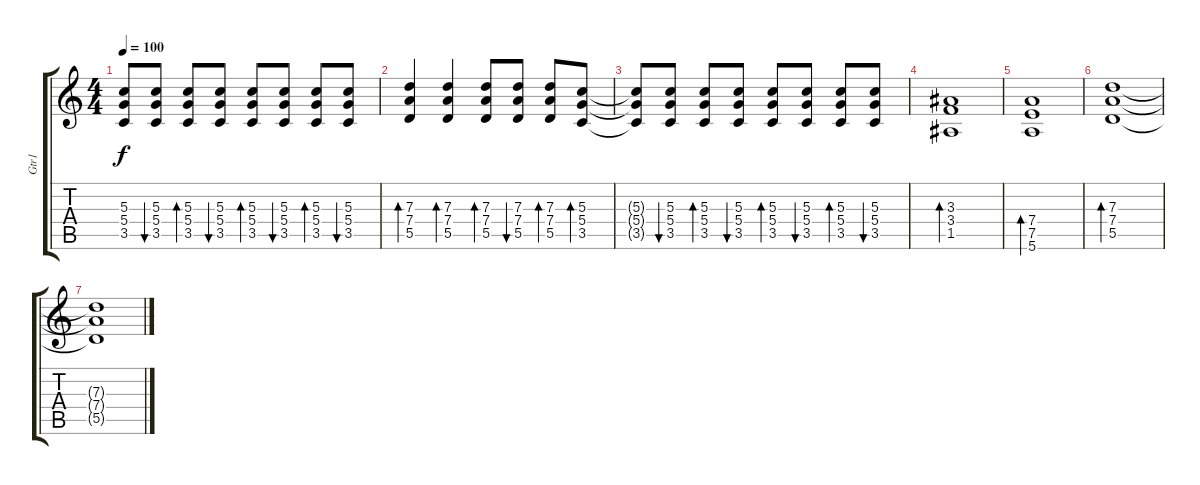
\track ("Gtr1" "Gtr1") {instrument acousticguitarnylon}
\staff {score tabs}
\tuning (E4 B3 G3 D3 A2 E2) {hide}
\ts (4 4)
\tempo 100
\clef g2
\ks c
(5.3{t} 5.4{t} 3.5{t}).8{dy f} (5.3 5.4 3.5).8{bu 60 instrument overdrivenguitar} (5.3 5.4 3.5).8{bd 60} (5.3 5.4 3.5).8{bu 60} (5.3 5.4 3.5).8{bd 60} (5.3 5.4 3.5).8{bu 60} (5.3 5.4 3.5).8{bd 60} (5.3 5.4 3.5).8{bu 60} |
(7.3 7.4 5.5).4{bd 60 instrument overdrivenguitar} (7.3 7.4 5.5).4{bd 60} (7.3 7.4 5.5).8{bd 60} (7.3 7.4 5.5).8{bu 60} (7.3 7.4 5.5).8{bd 60} (5.3 5.4 3.5).8{bd 60} |
(5.3{t} 5.4{t} 3.5{t}).8 (5.3 5.4 3.5).8{bu 60 instrument overdrivenguitar} (5.3 5.4 3.5).8{bd 60} (5.3 5.4 3.5).8{bu 60} (5.3 5.4 3.5).8{bd 60} (5.3 5.4 3.5).8{bu 60} (5.3 5.4 3.5).8{bd 60} (5.3 5.4 3.5).8{bu 60} |
(3.3 3.4 1.5).1{bd 60 instrument overdrivenguitar} |
(7.4 7.5 5.6).1{bd 60 instrument overdrivenguitar} |
(7.3 7.4 5.5).1{bd 60 instrument overdrivenguitar} |
(7.3{t} 7.4{t} 5.5{t}).1
